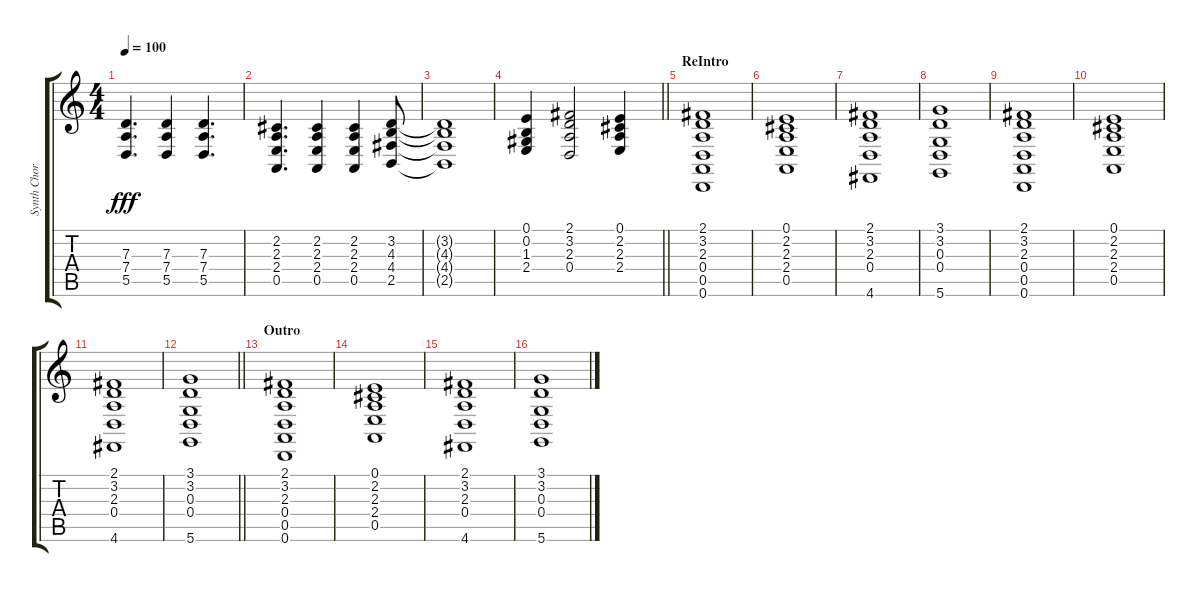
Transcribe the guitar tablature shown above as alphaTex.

\track ("Synth Chords" "Synth Chor") {instrument synthstrings1}
\staff {score tabs}
\tuning (E4 B3 G3 D3 A2 D2) {hide}
\ts (4 4)
\tempo 100
\clef g2
\ks c
(7.3 7.4 5.5).4{d dy fff} (7.3 7.4 5.5).4 (7.3 7.4 5.5).4{d} |
(2.2 2.3 2.4 0.5).4{d} (2.2 2.3 2.4 0.5).4 (2.2 2.3 2.4 0.5).4 (3.2 4.3 4.4 2.5).8 |
(3.2{t} 4.3{t} 4.4{t} 2.5{t}).1 |
\barLineRight lightlight
(0.1 0.2 1.3 2.4).4 (2.1 3.2 2.3 0.4).2 (0.1 2.2 2.3 2.4).4 |
\section ("" "ReIntro")
(2.1 3.2 2.3 0.4 0.5 0.6).1 |
(0.1 2.2 2.3 2.4 0.5).1 |
(2.1 3.2 2.3 0.4 4.6).1 |
(3.1 3.2 0.3 0.4 5.6).1 |
(2.1 3.2 2.3 0.4 0.5 0.6).1 |
(0.1 2.2 2.3 2.4 0.5).1 |
(2.1 3.2 2.3 0.4 4.6).1 |
\barLineRight lightlight
(3.1 3.2 0.3 0.4 5.6).1 |
\section ("" "Outro")
(2.1 3.2 2.3 0.4 0.5 0.6).1 |
(0.1 2.2 2.3 2.4 0.5).1 |
(2.1 3.2 2.3 0.4 4.6).1 |
(3.1 3.2 0.3 0.4 5.6).1
